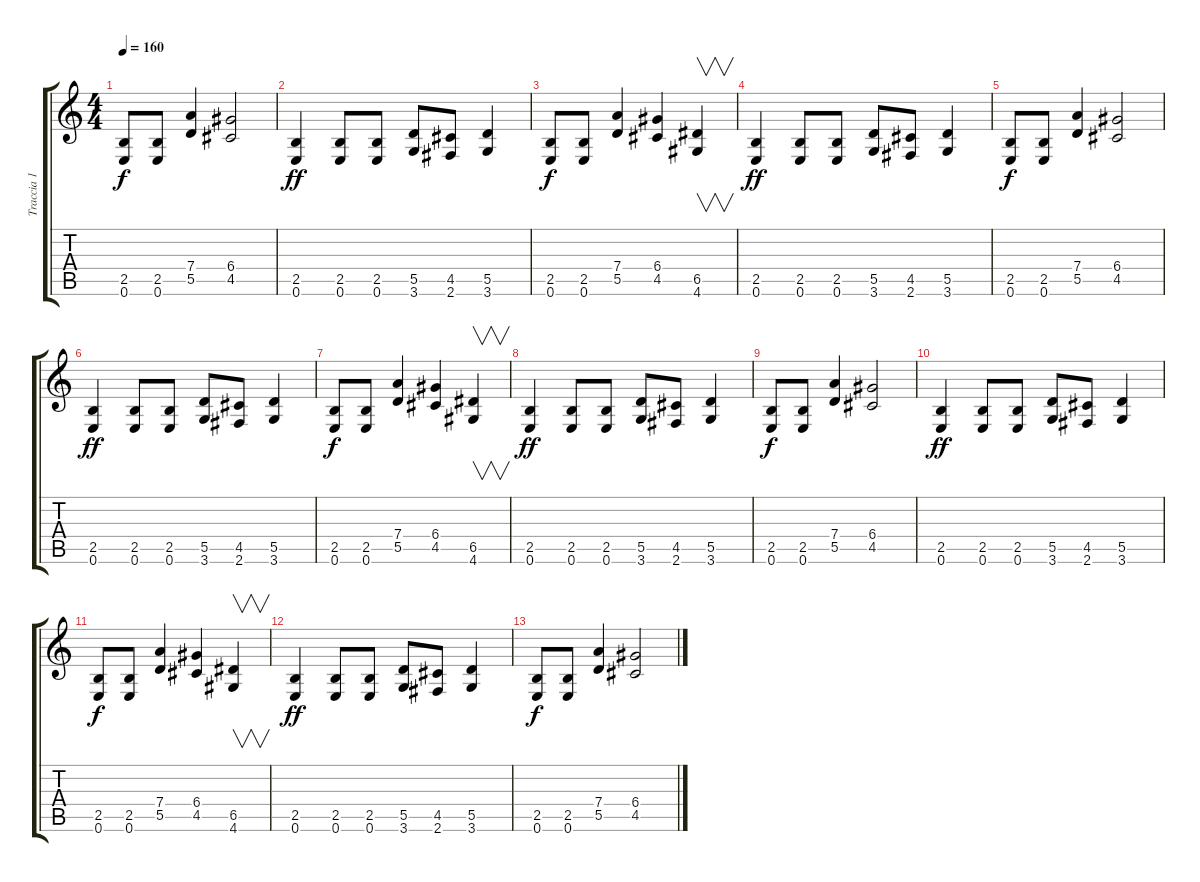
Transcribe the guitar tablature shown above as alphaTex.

\track ("Traccia 1" "Traccia 1") {instrument distortionguitar}
\staff {score tabs}
\tuning (E4 B3 G3 D3 A2 E2) {hide}
\ts (4 4)
\tempo 160
\clef g2
\ks c
(2.5 0.6).8{dy f} (2.5 0.6).8 (7.4 5.5).4 (6.4 4.5).2 |
(2.5 0.6).4{dy ff volume 10} (2.5 0.6).8 (2.5 0.6).8 (5.5 3.6).8 (4.5 2.6).8 (5.5 3.6).4 |
(2.5 0.6).8{dy f} (2.5 0.6).8 (7.4 5.5).4 (6.4 4.5).4 (6.5 4.6).4{v} |
(2.5 0.6).4{dy ff} (2.5 0.6).8 (2.5 0.6).8 (5.5 3.6).8 (4.5 2.6).8 (5.5 3.6).4 |
(2.5 0.6).8{dy f} (2.5 0.6).8 (7.4 5.5).4 (6.4 4.5).2 |
(2.5 0.6).4{dy ff volume 10} (2.5 0.6).8 (2.5 0.6).8 (5.5 3.6).8 (4.5 2.6).8 (5.5 3.6).4 |
(2.5 0.6).8{dy f} (2.5 0.6).8 (7.4 5.5).4 (6.4 4.5).4 (6.5 4.6).4{v} |
(2.5 0.6).4{dy ff} (2.5 0.6).8 (2.5 0.6).8 (5.5 3.6).8 (4.5 2.6).8 (5.5 3.6).4 |
(2.5 0.6).8{dy f} (2.5 0.6).8 (7.4 5.5).4 (6.4 4.5).2 |
(2.5 0.6).4{dy ff volume 10} (2.5 0.6).8 (2.5 0.6).8 (5.5 3.6).8 (4.5 2.6).8 (5.5 3.6).4 |
(2.5 0.6).8{dy f} (2.5 0.6).8 (7.4 5.5).4 (6.4 4.5).4 (6.5 4.6).4{v} |
(2.5 0.6).4{dy ff} (2.5 0.6).8 (2.5 0.6).8 (5.5 3.6).8 (4.5 2.6).8 (5.5 3.6).4 |
(2.5 0.6).8{dy f} (2.5 0.6).8 (7.4 5.5).4 (6.4 4.5).2
